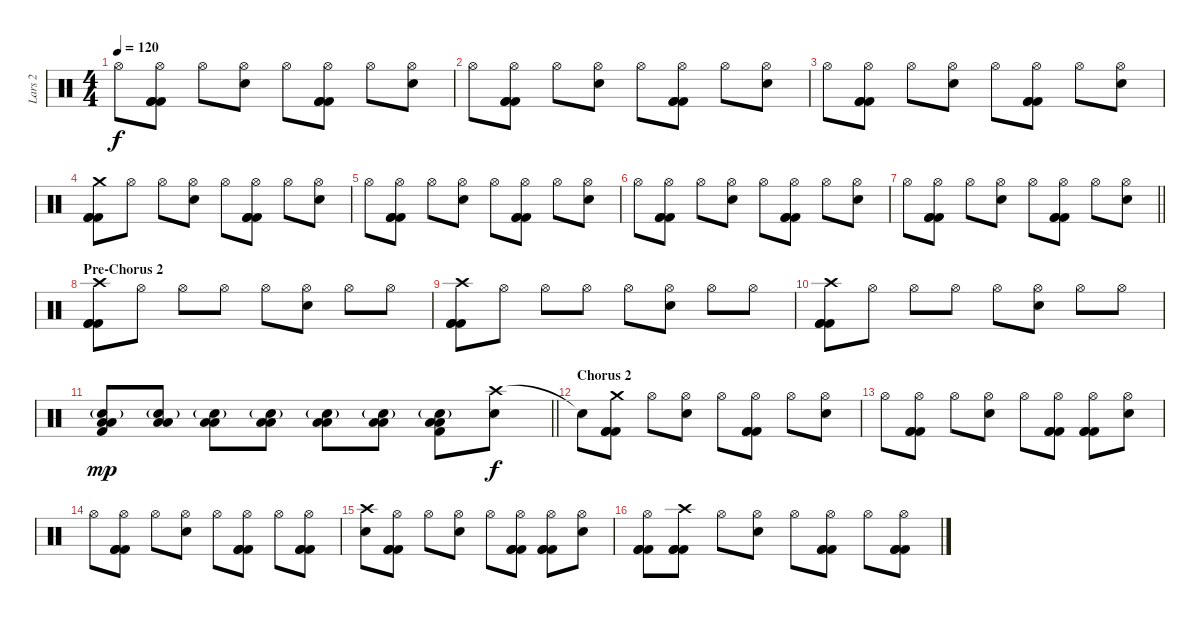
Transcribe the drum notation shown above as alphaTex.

\track ("Lars 2" "Lars 2") {instrument percussion}
\staff {score}
\articulation defaults
\ts (4 4)
\tempo 120
\clef neutral
\ks c "Hi-Hat (open)".8{dy f}
("Hi-Hat (open)" "Kick (hit) 2" "Kick (hit) 2" "Kick (hit) 2").8 "Hi-Hat (open)".8 ("Hi-Hat (open)" "Electric Snare (hit)").8 "Hi-Hat (open)".8 ("Hi-Hat (open)" "Kick (hit) 2" "Kick (hit) 2" "Kick (hit) 2").8 "Hi-Hat (open)".8 ("Hi-Hat (open)" "Electric Snare (hit)").8 |
"Hi-Hat (open)".8 ("Hi-Hat (open)" "Kick (hit) 2" "Kick (hit) 2" "Kick (hit) 2").8 "Hi-Hat (open)".8 ("Hi-Hat (open)" "Electric Snare (hit)").8 "Hi-Hat (open)".8 ("Hi-Hat (open)" "Kick (hit) 2" "Kick (hit) 2" "Kick (hit) 2").8 "Hi-Hat (open)".8 ("Hi-Hat (open)" "Electric Snare (hit)").8 |
"Hi-Hat (open)".8 ("Hi-Hat (open)" "Kick (hit) 2" "Kick (hit) 2" "Kick (hit) 2").8 "Hi-Hat (open)".8 ("Hi-Hat (open)" "Electric Snare (hit)").8 "Hi-Hat (open)".8 ("Hi-Hat (open)" "Kick (hit) 2" "Kick (hit) 2" "Kick (hit) 2").8 "Hi-Hat (open)".8 ("Hi-Hat (open)" "Electric Snare (hit)").8 |
("Crash medium (hit)" "Kick (hit) 2" "Kick (hit) 2" "Kick (hit) 2").8 "Hi-Hat (open)".8 "Hi-Hat (open)".8 ("Hi-Hat (open)" "Electric Snare (hit)").8 "Hi-Hat (open)".8 ("Hi-Hat (open)" "Kick (hit) 2" "Kick (hit) 2" "Kick (hit) 2").8 "Hi-Hat (open)".8 ("Hi-Hat (open)" "Electric Snare (hit)").8 |
"Hi-Hat (open)".8 ("Hi-Hat (open)" "Kick (hit) 2" "Kick (hit) 2" "Kick (hit) 2").8 "Hi-Hat (open)".8 ("Hi-Hat (open)" "Electric Snare (hit)").8 "Hi-Hat (open)".8 ("Hi-Hat (open)" "Kick (hit) 2" "Kick (hit) 2" "Kick (hit) 2").8 "Hi-Hat (open)".8 ("Hi-Hat (open)" "Electric Snare (hit)").8 |
"Hi-Hat (open)".8 ("Hi-Hat (open)" "Kick (hit) 2" "Kick (hit) 2" "Kick (hit) 2").8 "Hi-Hat (open)".8 ("Hi-Hat (open)" "Electric Snare (hit)").8 "Hi-Hat (open)".8 ("Hi-Hat (open)" "Kick (hit) 2" "Kick (hit) 2" "Kick (hit) 2").8 "Hi-Hat (open)".8 ("Hi-Hat (open)" "Electric Snare (hit)").8 |
\barLineRight lightlight "Hi-Hat (open)".8
("Hi-Hat (open)" "Kick (hit) 2" "Kick (hit) 2" "Kick (hit) 2").8 "Hi-Hat (open)".8 ("Hi-Hat (open)" "Electric Snare (hit)").8 "Hi-Hat (open)".8 ("Hi-Hat (open)" "Kick (hit) 2" "Kick (hit) 2" "Kick (hit) 2").8 "Hi-Hat (open)".8 ("Hi-Hat (open)" "Electric Snare (hit)").8 |
\section ("" "Pre-Chorus 2")
("Crash high (hit)" "Kick (hit) 2" "Kick (hit) 2" "Kick (hit) 2").8 "Hi-Hat (open)".8 "Hi-Hat (open)".8 "Hi-Hat (open)".8 "Hi-Hat (open)".8 ("Hi-Hat (open)" "Electric Snare (hit)").8 "Hi-Hat (open)".8 "Hi-Hat (open)".8 |
("Crash high (hit)" "Kick (hit) 2" "Kick (hit) 2" "Kick (hit) 2").8 "Hi-Hat (open)".8 "Hi-Hat (open)".8 "Hi-Hat (open)".8 "Hi-Hat (open)".8 ("Hi-Hat (open)" "Electric Snare (hit)").8 "Hi-Hat (open)".8 "Hi-Hat (open)".8 |
("Crash high (hit)" "Kick (hit) 2" "Kick (hit) 2" "Kick (hit) 2").8 "Hi-Hat (open)".8 "Hi-Hat (open)".8 "Hi-Hat (open)".8 "Hi-Hat (open)".8 ("Hi-Hat (open)" "Electric Snare (hit)").8 "Hi-Hat (open)".8 "Hi-Hat (open)".8 |
\barLineRight lightlight
("Electric Snare (hit)"{g} "Low Tom (hit)" "Low Tom (hit)" "Kick (hit) 2").8{dy mp} ("Electric Snare (hit)"{g} "Low Tom (hit)" "Low Tom (hit)").8 ("Electric Snare (hit)"{g} "Low Tom (hit)" "Low Tom (hit)").8 ("Electric Snare (hit)"{g} "Low Tom (hit)" "Low Tom (hit)").8 ("Electric Snare (hit)"{g} "Low Tom (hit)" "Low Tom (hit)").8 ("Electric Snare (hit)"{g} "Low Tom (hit)" "Low Tom (hit)").8 ("Electric Snare (hit)"{g} "Low Tom (hit)" "Low Tom (hit)" "Kick (hit) 2").8 ("Crash high (hit)" "Electric Snare (hit)").8{dy f} |
\section ("" "Chorus 2 ")
"Snare (hit)"{t}.8 ("Crash medium (hit)" "Kick (hit) 2" "Kick (hit) 2" "Kick (hit) 2").8 "Hi-Hat (open)".8 ("Hi-Hat (open)" "Electric Snare (hit)").8 "Hi-Hat (open)".8 ("Hi-Hat (open)" "Kick (hit) 2" "Kick (hit) 2" "Kick (hit) 2").8 "Hi-Hat (open)".8 ("Hi-Hat (open)" "Electric Snare (hit)").8 |
"Hi-Hat (open)".8 ("Hi-Hat (open)" "Kick (hit) 2" "Kick (hit) 2" "Kick (hit) 2").8 "Hi-Hat (open)".8 ("Hi-Hat (open)" "Electric Snare (hit)").8 "Hi-Hat (open)".8 ("Hi-Hat (open)" "Kick (hit) 2" "Kick (hit) 2" "Kick (hit) 2").8 ("Hi-Hat (open)" "Kick (hit) 2" "Kick (hit) 2" "Kick (hit) 2").8 ("Hi-Hat (open)" "Electric Snare (hit)").8 |
"Hi-Hat (open)".8 ("Hi-Hat (open)" "Kick (hit) 2" "Kick (hit) 2" "Kick (hit) 2").8 "Hi-Hat (open)".8 ("Hi-Hat (open)" "Electric Snare (hit)").8 "Hi-Hat (open)".8 ("Hi-Hat (open)" "Kick (hit) 2" "Kick (hit) 2" "Kick (hit) 2").8 "Hi-Hat (open)".8 ("Hi-Hat (open)" "Kick (hit) 2" "Kick (hit) 2" "Kick (hit) 2").8 |
("Crash high (hit)" "Electric Snare (hit)").8 ("Hi-Hat (open)" "Kick (hit) 2" "Kick (hit) 2" "Kick (hit) 2").8 "Hi-Hat (open)".8 ("Hi-Hat (open)" "Electric Snare (hit)").8 "Hi-Hat (open)".8 ("Hi-Hat (open)" "Kick (hit) 2" "Kick (hit) 2" "Kick (hit) 2").8 ("Hi-Hat (open)" "Kick (hit) 2" "Kick (hit) 2" "Kick (hit) 2").8 ("Hi-Hat (open)" "Electric Snare (hit)").8 |
("Hi-Hat (open)" "Kick (hit) 2" "Kick (hit) 2" "Kick (hit) 2").8 ("Crash high (hit)" "Kick (hit) 2" "Kick (hit) 2" "Kick (hit) 2").8 "Hi-Hat (open)".8 ("Hi-Hat (open)" "Electric Snare (hit)").8 "Hi-Hat (open)".8 ("Hi-Hat (open)" "Kick (hit) 2" "Kick (hit) 2" "Kick (hit) 2").8 "Hi-Hat (open)".8 ("Hi-Hat (open)" "Kick (hit) 2" "Kick (hit) 2" "Kick (hit) 2").8
